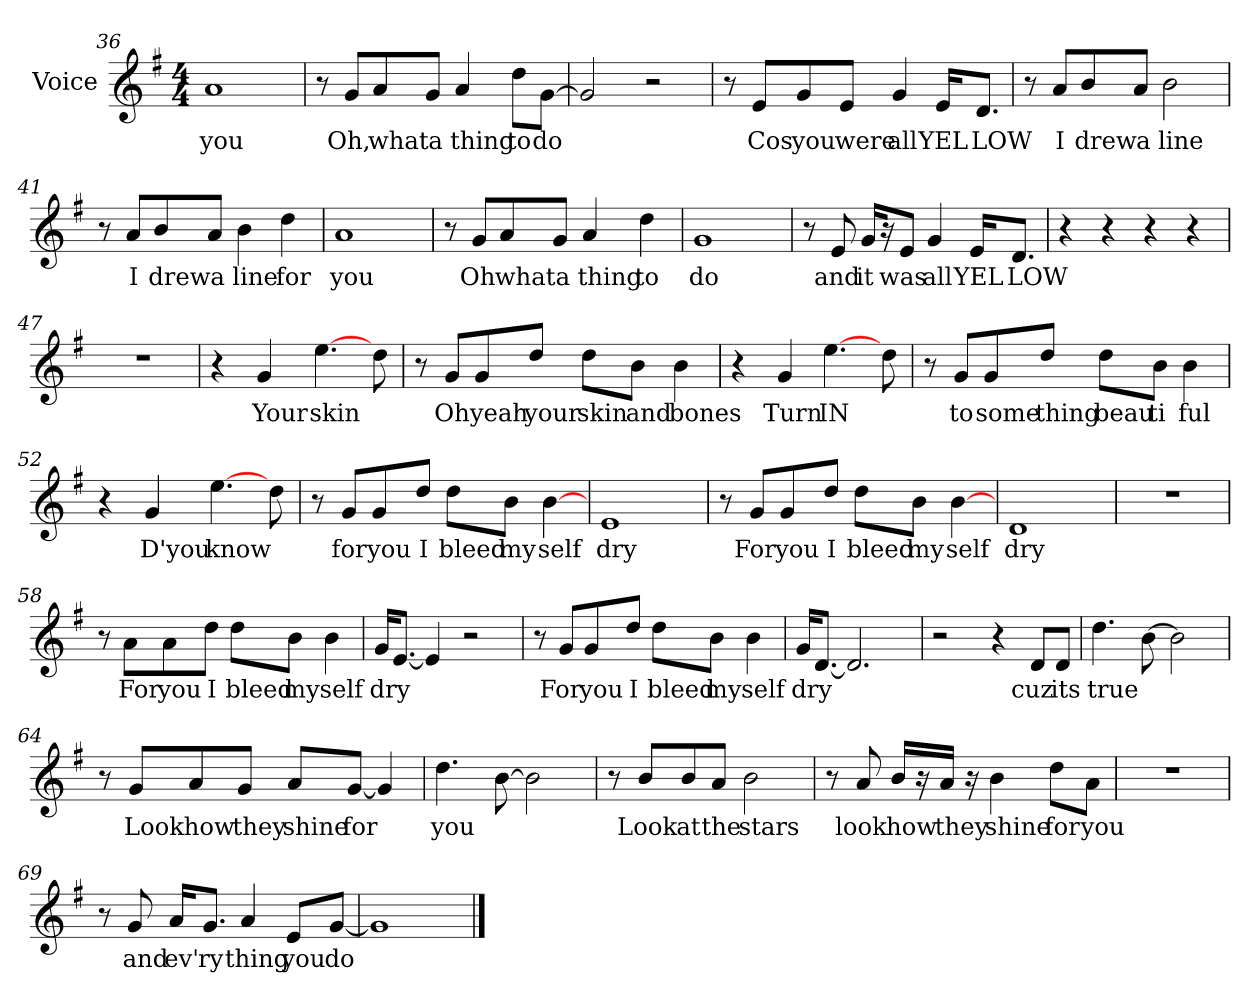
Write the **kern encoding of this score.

**kern	**text
*part1	*part1
*staff1	*staff1
*I"Voice	*
*I'V	*
*clefG2	*
*k[f#]	*
*G:	*
*M4/4	*
=36	=36
1a	you
=37	=37
8r	.
8g/L	Oh,
8a/	what
8g/J	a
4a/	thing
8dd\L	to
[8g\J	do
=38	=38
2g/]	.
2r	.
!!LO:LB:g=z
=39	=39
8r	.
8e/L	Cos
8g/	you
8e/J	were
4g/	all
16e/KL	YEL
8.d/J	LOW
=40	=40
8r	.
8a/L	I
8b/	drew
8a/J	a
2b\	line
=41	=41
8r	.
8a/L	I
8b/	drew
8a/J	a
4b\	line
4dd\	for
=42	=42
1a	you
!!LO:PB:g=z
=43	=43
8r	.
8g/L	Oh
8a/	what
8g/J	a
4a/	thing
4dd\	to
=44	=44
1g	do
=45	=45
8r	.
8e/	and
16g/KL	it
16r	.
8e/J	was
4g/	all
16e/KL	YEL
8.d/J	LOW
=46	=46
4r	.
4r	.
4r	.
4r	.
=47	=47
1r	.
!!LO:LB:g=z
=48	=48
4r	.
4g/	Your
[4.ee\	skin
8dd\	.
=49	=49
8r	.
8g/L	Oh
8g/	yeah
8dd/J	your
8dd\L	skin
8b\J	and
4b\	bones
=50	=50
4r	.
4g/	Turn
[4.ee\	IN
8dd\	.
=51	=51
8r	.
8g/L	to
8g/	some
8dd/J	thing
8dd\L	beau
8b\J	ti
4b\	ful
!!LO:LB:g=z
=52	=52
4r	.
4g/	D'you
[4.ee\	know
8dd\	.
=53	=53
8r	.
8g/L	for
8g/	you
8dd/J	I
8dd\L	bleed
8b\J	my
[4b\	self
=54	=54
1e	dry
=55	=55
8r	.
8g/L	For
8g/	you
8dd/J	I
8dd\L	bleed
8b\J	my
[4b\	self
=56	=56
1d	dry
!!LO:LB:g=z
=57	=57
1r	.
=58	=58
8r	.
8a\L	For
8a\	you
8dd\J	I
8dd\L	bleed
8b\J	my
4b\	self
=59	=59
16g/KL	dry
[8.e/J	.
4e/]	.
2r	.
=60	=60
8r	.
8g/L	For
8g/	you
8dd/J	I
8dd\L	bleed
8b\J	my
4b\	self
!!LO:LB:g=z
=61	=61
16g/KL	dry
[8.d/J	.
2.d/]	.
=62	=62
2r	.
4r	.
8d/L	cuz
8d/J	its
=63	=63
4.dd\	true
[8b\	.
2b\]	.
=64	=64
8r	.
8g/L	Look
8a/	how
8g/J	they
8a/L	shine
[8g/J	for
4g/]	.
=65	=65
4.dd\	you
[8b\	.
2b\]	.
!!LO:LB:g=z
=66	=66
8r	.
8b/L	Look
8b/	at
8a/J	the
2b\	stars
=67	=67
8r	.
8a/	look
16b/KL	how
16r	.
16a/Jk	they
16r	.
4b\	shine
8dd\L	for
8a\J	you
=68	=68
1r	.
!!LO:LB:g=z
=69	=69
8r	.
8g/	and
16a/KL	ev'
8.g/J	ry
4a/	thing
8e/L	you
[8g/J	do
=70	=70
1g]	.
==	==
*-	*-
